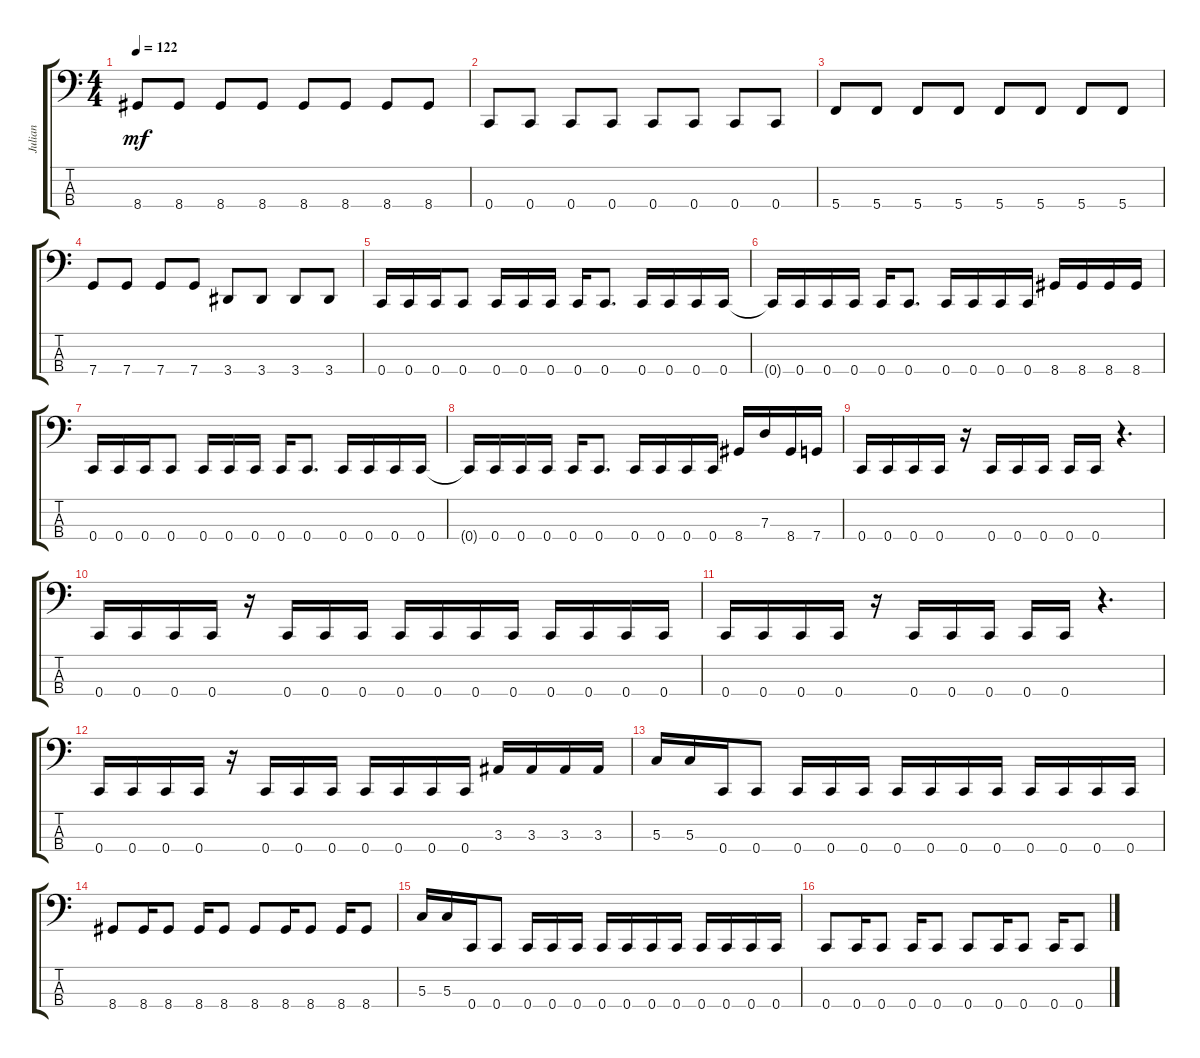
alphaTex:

\track ("Julian" "Julian") {instrument electricbasspick}
\staff {score tabs}
\tuning (F2 C2 G1 C1) {hide}
\ts (4 4)
\tempo 122
\clef f4
\ks c
8.4.8{dy mf} 8.4.8 8.4.8 8.4.8 8.4.8 8.4.8 8.4.8 8.4.8 |
0.4.8 0.4.8 0.4.8 0.4.8 0.4.8 0.4.8 0.4.8 0.4.8 |
5.4.8 5.4.8 5.4.8 5.4.8 5.4.8 5.4.8 5.4.8 5.4.8 |
7.4.8 7.4.8 7.4.8 7.4.8 3.4.8 3.4.8 3.4.8 3.4.8 |
0.4.16 0.4.16 0.4.16 0.4.8 0.4.16 0.4.16 0.4.16 0.4.16 0.4.8{d} 0.4.16 0.4.16 0.4.16 0.4.16 |
0.4{t}.16 0.4.16 0.4.16 0.4.16 0.4.16 0.4.8{d} 0.4.16 0.4.16 0.4.16 0.4.16 8.4.16 8.4.16 8.4.16 8.4.16 |
0.4.16 0.4.16 0.4.16 0.4.8 0.4.16 0.4.16 0.4.16 0.4.16 0.4.8{d} 0.4.16 0.4.16 0.4.16 0.4.16 |
0.4{t}.16 0.4.16 0.4.16 0.4.16 0.4.16 0.4.8{d} 0.4.16 0.4.16 0.4.16 0.4.16 8.4.16 7.3.16 8.4.16 7.4.16 |
0.4.16 0.4.16 0.4.16 0.4.16 r.16 0.4.16 0.4.16 0.4.16 0.4.16 0.4.16 r.4{d} |
0.4.16 0.4.16 0.4.16 0.4.16 r.16 0.4.16 0.4.16 0.4.16 0.4.16 0.4.16 0.4.16 0.4.16 0.4.16 0.4.16 0.4.16 0.4.16 |
0.4.16 0.4.16 0.4.16 0.4.16 r.16 0.4.16 0.4.16 0.4.16 0.4.16 0.4.16 r.4{d} |
0.4.16 0.4.16 0.4.16 0.4.16 r.16 0.4.16 0.4.16 0.4.16 0.4.16 0.4.16 0.4.16 0.4.16 3.3.16 3.3.16 3.3.16 3.3.16 |
5.3.16 5.3.16 0.4.16 0.4.8 0.4.16 0.4.16 0.4.16 0.4.16 0.4.16 0.4.16 0.4.16 0.4.16 0.4.16 0.4.16 0.4.16 |
8.4.8 8.4.16 8.4.8 8.4.16 8.4.8 8.4.8 8.4.16 8.4.8 8.4.16 8.4.8 |
5.3.16 5.3.16 0.4.16 0.4.8 0.4.16 0.4.16 0.4.16 0.4.16 0.4.16 0.4.16 0.4.16 0.4.16 0.4.16 0.4.16 0.4.16 |
0.4.8 0.4.16 0.4.8 0.4.16 0.4.8 0.4.8 0.4.16 0.4.8 0.4.16 0.4.8
